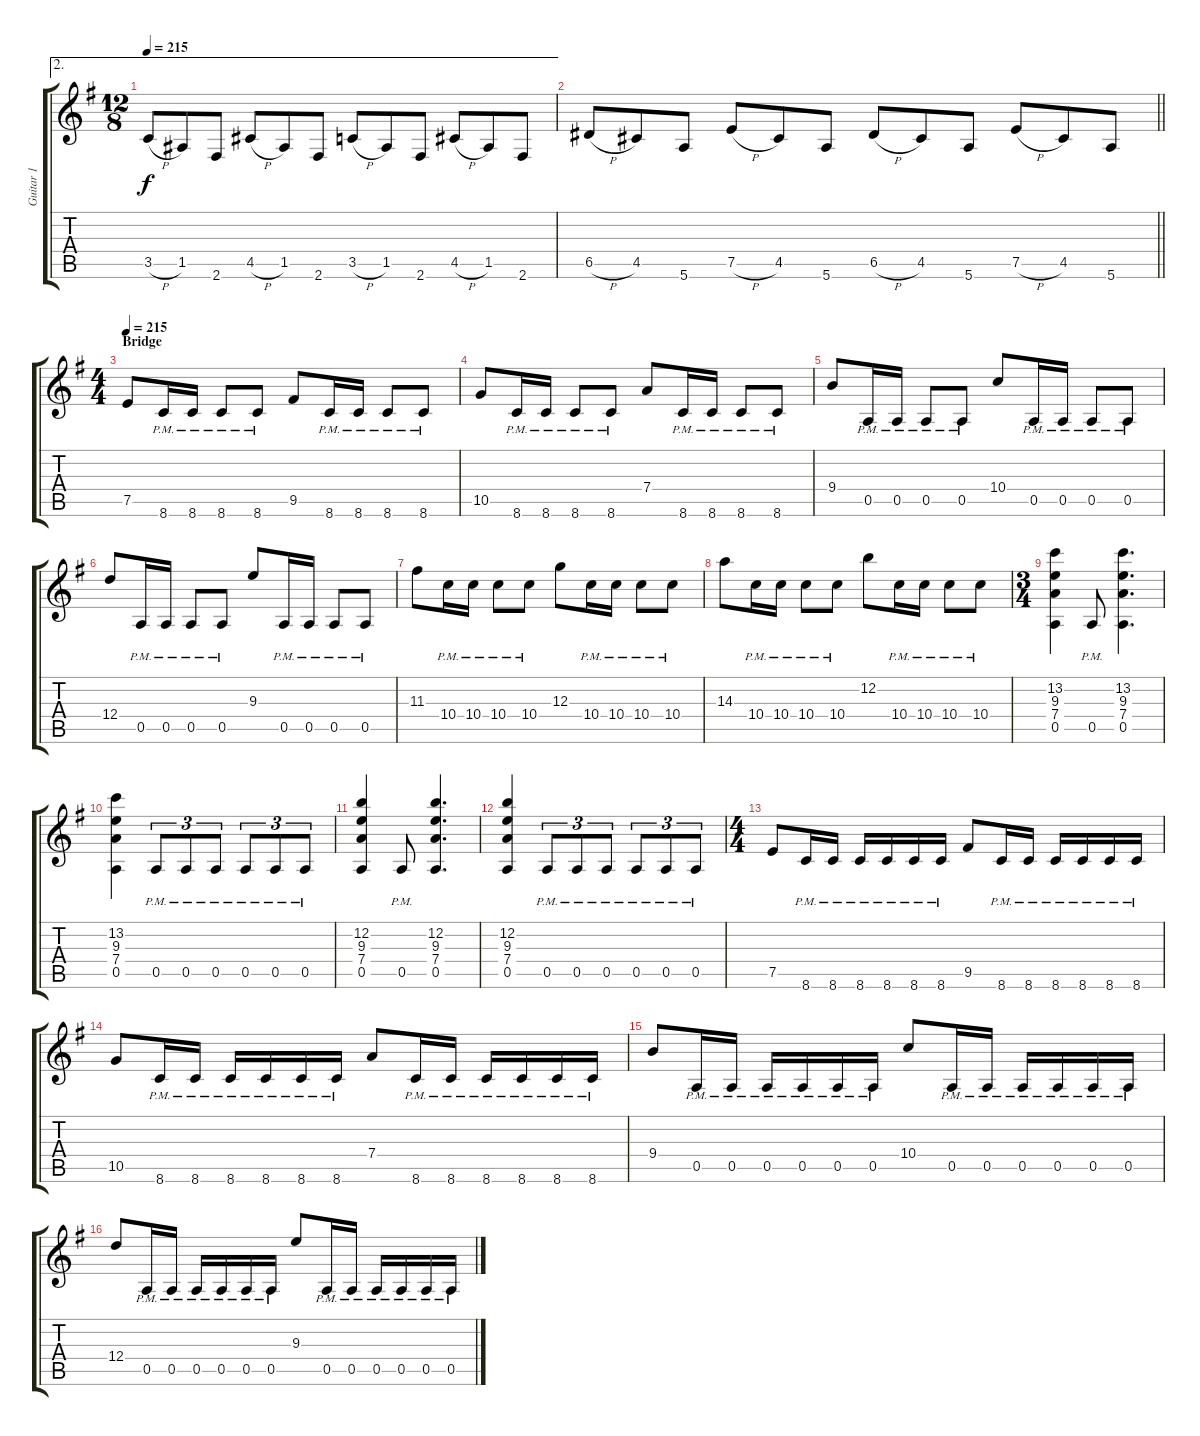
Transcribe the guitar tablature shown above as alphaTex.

\track ("Guitar 1" "Guitar 1") {instrument distortionguitar}
\staff {score tabs}
\tuning (E4 B3 G3 D3 A2 E2) {hide}
\ae 2
\ts (12 8)
\tempo 215
\clef g2
\ks eminor
3.5{h}.8{dy f} 1.5.8 2.6.8 4.5{h}.8 1.5.8 2.6.8 3.5{h}.8 1.5.8 2.6.8 4.5{h}.8 1.5.8 2.6.8 |
\barLineRight lightlight
6.5{h}.8 4.5.8 5.6.8 7.5{h}.8 4.5.8 5.6.8 6.5{h}.8 4.5.8 5.6.8 7.5{h}.8 4.5.8 5.6.8 |
\ts (4 4)
\section ("" "Bridge")
\tempo 215
7.5.8 8.6{pm}.16 8.6{pm}.16 8.6{pm}.8 8.6{pm}.8 9.5.8 8.6{pm}.16 8.6{pm}.16 8.6{pm}.8 8.6{pm}.8 |
10.5.8 8.6{pm}.16 8.6{pm}.16 8.6{pm}.8 8.6{pm}.8 7.4.8 8.6{pm}.16 8.6{pm}.16 8.6{pm}.8 8.6{pm}.8 |
9.4.8 0.5{pm}.16 0.5{pm}.16 0.5{pm}.8 0.5{pm}.8 10.4.8 0.5{pm}.16 0.5{pm}.16 0.5{pm}.8 0.5{pm}.8 |
12.4.8 0.5{pm}.16 0.5{pm}.16 0.5{pm}.8 0.5{pm}.8 9.3.8 0.5{pm}.16 0.5{pm}.16 0.5{pm}.8 0.5{pm}.8 |
11.3.8 10.4{pm}.16 10.4{pm}.16 10.4{pm}.8 10.4{pm}.8 12.3.8 10.4{pm}.16 10.4{pm}.16 10.4{pm}.8 10.4{pm}.8 |
14.3.8 10.4{pm}.16 10.4{pm}.16 10.4{pm}.8 10.4{pm}.8 12.2.8 10.4{pm}.16 10.4{pm}.16 10.4{pm}.8 10.4{pm}.8 |
\ts (3 4)
(13.2 9.3 7.4 0.5).4 0.5{pm}.8 (13.2 9.3 7.4 0.5).4{d} |
(13.2 9.3 7.4 0.5).4 0.5{pm}.8{tu (3 2)} 0.5{pm}.8{tu (3 2)} 0.5{pm}.8{tu (3 2)} 0.5{pm}.8{tu (3 2)} 0.5{pm}.8{tu (3 2)} 0.5{pm}.8{tu (3 2)} |
(12.2 9.3 7.4 0.5).4 0.5{pm}.8 (12.2 9.3 7.4 0.5).4{d} |
(12.2 9.3 7.4 0.5).4 0.5{pm}.8{tu (3 2)} 0.5{pm}.8{tu (3 2)} 0.5{pm}.8{tu (3 2)} 0.5{pm}.8{tu (3 2)} 0.5{pm}.8{tu (3 2)} 0.5{pm}.8{tu (3 2)} |
\ts (4 4)
7.5.8 8.6{pm}.16 8.6{pm}.16 8.6{pm}.16 8.6{pm}.16 8.6{pm}.16 8.6{pm}.16 9.5.8 8.6{pm}.16 8.6{pm}.16 8.6{pm}.16 8.6{pm}.16 8.6{pm}.16 8.6{pm}.16 |
10.5.8 8.6{pm}.16 8.6{pm}.16 8.6{pm}.16 8.6{pm}.16 8.6{pm}.16 8.6{pm}.16 7.4.8 8.6{pm}.16 8.6{pm}.16 8.6{pm}.16 8.6{pm}.16 8.6{pm}.16 8.6{pm}.16 |
9.4.8 0.5{pm}.16 0.5{pm}.16 0.5{pm}.16 0.5{pm}.16 0.5{pm}.16 0.5{pm}.16 10.4.8 0.5{pm}.16 0.5{pm}.16 0.5{pm}.16 0.5{pm}.16 0.5{pm}.16 0.5{pm}.16 |
12.4.8 0.5{pm}.16 0.5{pm}.16 0.5{pm}.16 0.5{pm}.16 0.5{pm}.16 0.5{pm}.16 9.3.8 0.5{pm}.16 0.5{pm}.16 0.5{pm}.16 0.5{pm}.16 0.5{pm}.16 0.5{pm}.16
